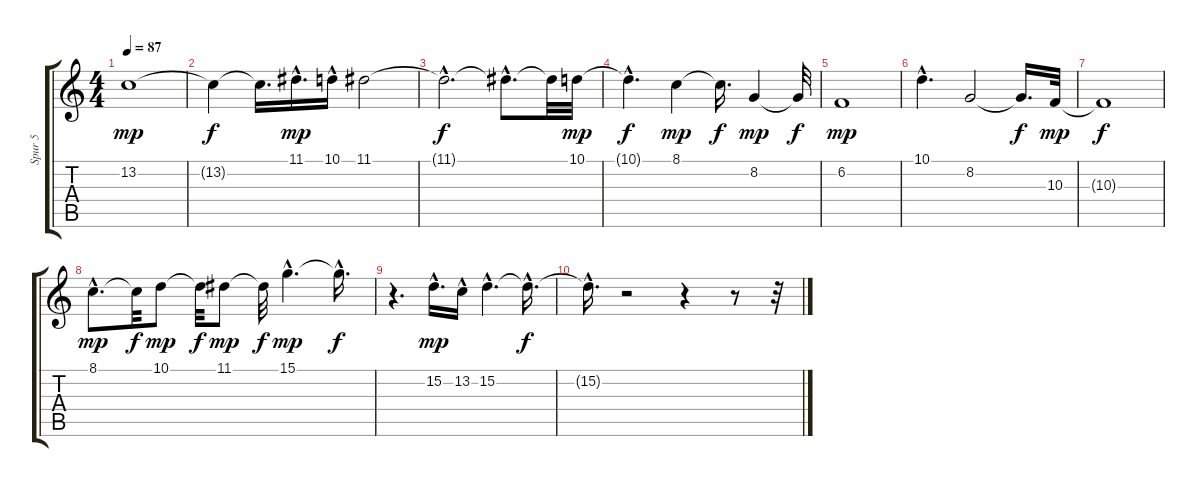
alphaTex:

\track ("Spur 5" "Spur 5") {instrument synthstrings1}
\staff {score tabs}
\tuning (E4 B3 G3 D3 A2 E2) {hide}
\ts (4 4)
\tempo 87
\clef g2
\ks c
13.2.1{dy mp} |
13.2{t}.4{dy f} 13.2{t}.16{d} 11.1{hac}.16{d dy mp} 10.1{hac}.16 11.1.2 |
11.1{hac t}.2{d dy f} 11.1{hac t}.8{d} 11.1{t}.32 10.1.32{dy mp} |
10.1{hac t}.4{d dy f} 8.1.4{dy mp} 8.1{t}.16{d dy f} 8.2.4{dy mp} 8.2{t}.32{dy f} |
6.2.1{dy mp} |
10.1{hac}.4{d} 8.2.2 8.2{t}.16{d dy f} 10.3.32{dy mp} |
10.3{t}.1{dy f} |
8.1{hac}.8{d dy mp} 8.1{t}.32{dy f} 10.1.8{dy mp} 10.1{t}.32{dy f} 11.1.8{dy mp} 11.1{t}.32{dy f} 15.1{hac}.4{d dy mp} 15.1{hac t}.16{d dy f} |
r.4{d} 15.2{hac}.16{d dy mp} 13.2{hac}.16 15.2{hac}.4{d} 15.2{hac t}.16{d dy f} |
15.2{hac t}.16{d} r.2 r.4 r.8 r.32
